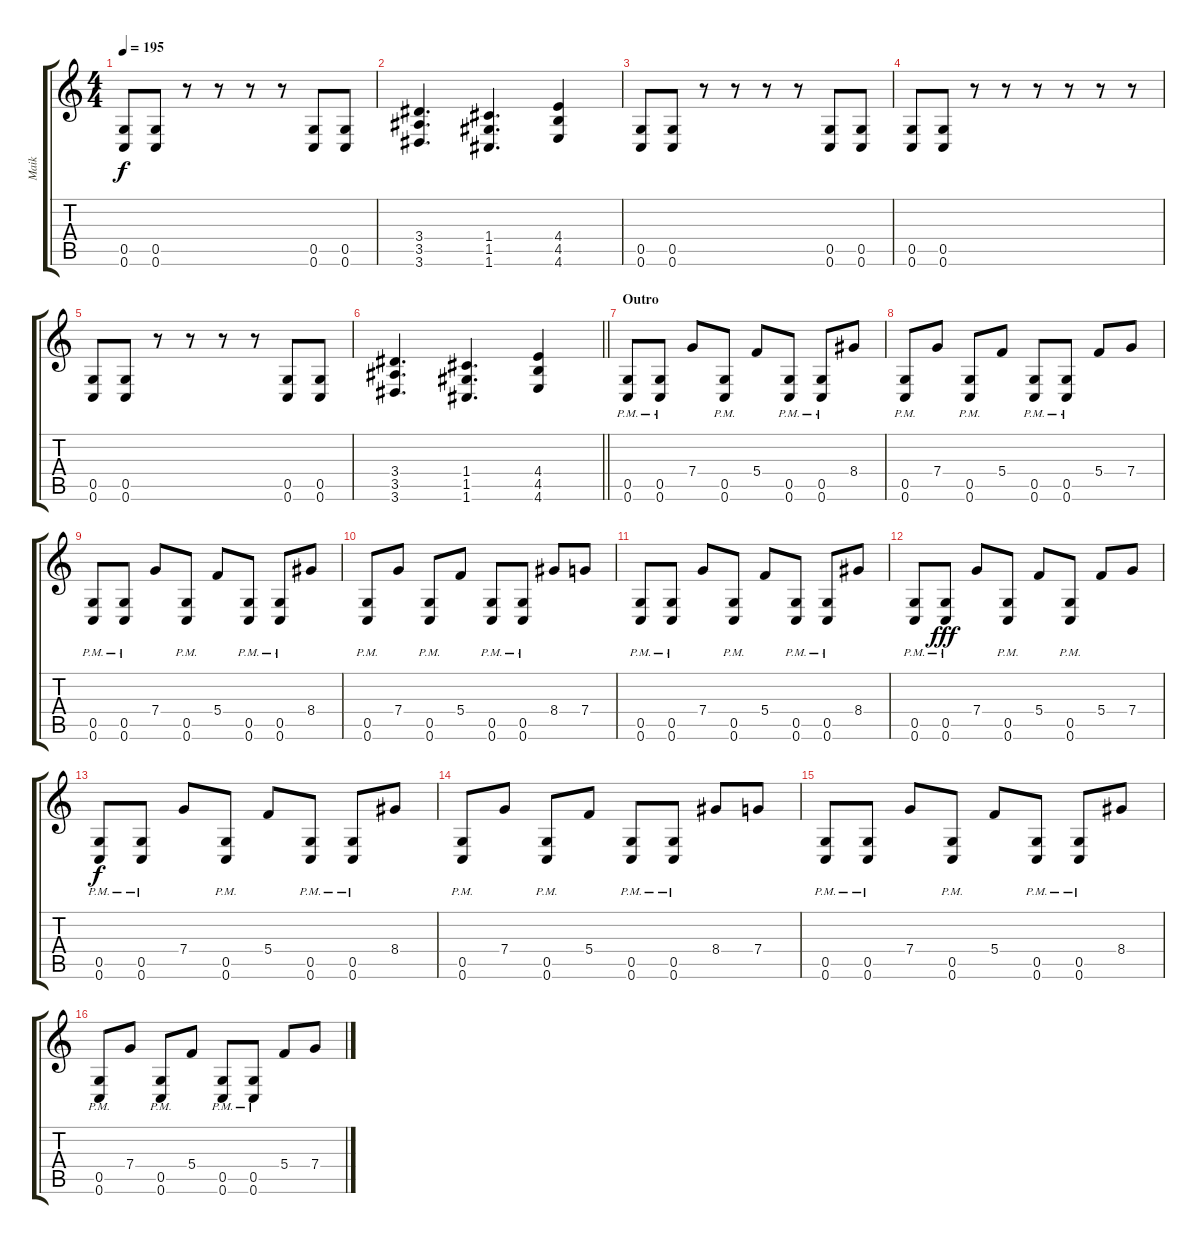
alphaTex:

\track ("Maik" "Maik") {instrument distortionguitar}
\staff {score tabs}
\tuning (D4 A3 F3 C3 G2 C2) {hide}
\ts (4 4)
\tempo 195
\clef g2
\ks c
(0.5 0.6).8{dy f} (0.5 0.6).8 r.8 r.8 r.8 r.8 (0.5 0.6).8 (0.5 0.6).8 |
(3.4 3.5 3.6).4{d} (1.4 1.5 1.6).4{d} (4.4 4.5 4.6).4 |
(0.5 0.6).8 (0.5 0.6).8 r.8 r.8 r.8 r.8 (0.5 0.6).8 (0.5 0.6).8 |
(0.5 0.6).8 (0.5 0.6).8 r.8 r.8 r.8 r.8 r.8 r.8 |
(0.5 0.6).8 (0.5 0.6).8 r.8 r.8 r.8 r.8 (0.5 0.6).8 (0.5 0.6).8 |
\barLineRight lightlight
(3.4 3.5 3.6).4{d} (1.4 1.5 1.6).4{d} (4.4 4.5 4.6).4 |
\section ("" "Outro")
(0.5{pm} 0.6{pm}).8 (0.5{pm} 0.6{pm}).8 7.4.8 (0.5{pm} 0.6{pm}).8 5.4.8 (0.5{pm} 0.6{pm}).8 (0.5{pm} 0.6{pm}).8 8.4.8 |
(0.5{pm} 0.6{pm}).8 7.4.8 (0.5{pm} 0.6{pm}).8 5.4.8 (0.5{pm} 0.6{pm}).8 (0.5{pm} 0.6{pm}).8 5.4.8 7.4.8 |
(0.5{pm} 0.6{pm}).8 (0.5{pm} 0.6{pm}).8 7.4.8 (0.5{pm} 0.6{pm}).8 5.4.8 (0.5{pm} 0.6{pm}).8 (0.5{pm} 0.6{pm}).8 8.4.8 |
(0.5{pm} 0.6{pm}).8 7.4.8 (0.5{pm} 0.6{pm}).8 5.4.8 (0.5{pm} 0.6{pm}).8 (0.5{pm} 0.6{pm}).8 8.4.8 7.4.8 |
(0.5{pm} 0.6{pm}).8 (0.5{pm} 0.6{pm}).8 7.4.8 (0.5{pm} 0.6{pm}).8 5.4.8 (0.5{pm} 0.6{pm}).8 (0.5{pm} 0.6{pm}).8 8.4.8 |
(0.5{pm} 0.6{pm}).8 (0.5{pm} 0.6{pm}).8{dy fff} 7.4.8 (0.5{pm} 0.6{pm}).8 5.4.8 (0.5{pm} 0.6{pm}).8 5.4.8 7.4.8 |
(0.5{pm} 0.6{pm}).8{dy f} (0.5{pm} 0.6{pm}).8 7.4.8 (0.5{pm} 0.6{pm}).8 5.4.8 (0.5{pm} 0.6{pm}).8 (0.5{pm} 0.6{pm}).8 8.4.8 |
(0.5{pm} 0.6{pm}).8 7.4.8 (0.5{pm} 0.6{pm}).8 5.4.8 (0.5{pm} 0.6{pm}).8 (0.5{pm} 0.6{pm}).8 8.4.8 7.4.8 |
(0.5{pm} 0.6{pm}).8 (0.5{pm} 0.6{pm}).8 7.4.8 (0.5{pm} 0.6{pm}).8 5.4.8 (0.5{pm} 0.6{pm}).8 (0.5{pm} 0.6{pm}).8 8.4.8 |
(0.5{pm} 0.6{pm}).8 7.4.8 (0.5{pm} 0.6{pm}).8 5.4.8 (0.5{pm} 0.6{pm}).8 (0.5{pm} 0.6{pm}).8 5.4.8 7.4.8
